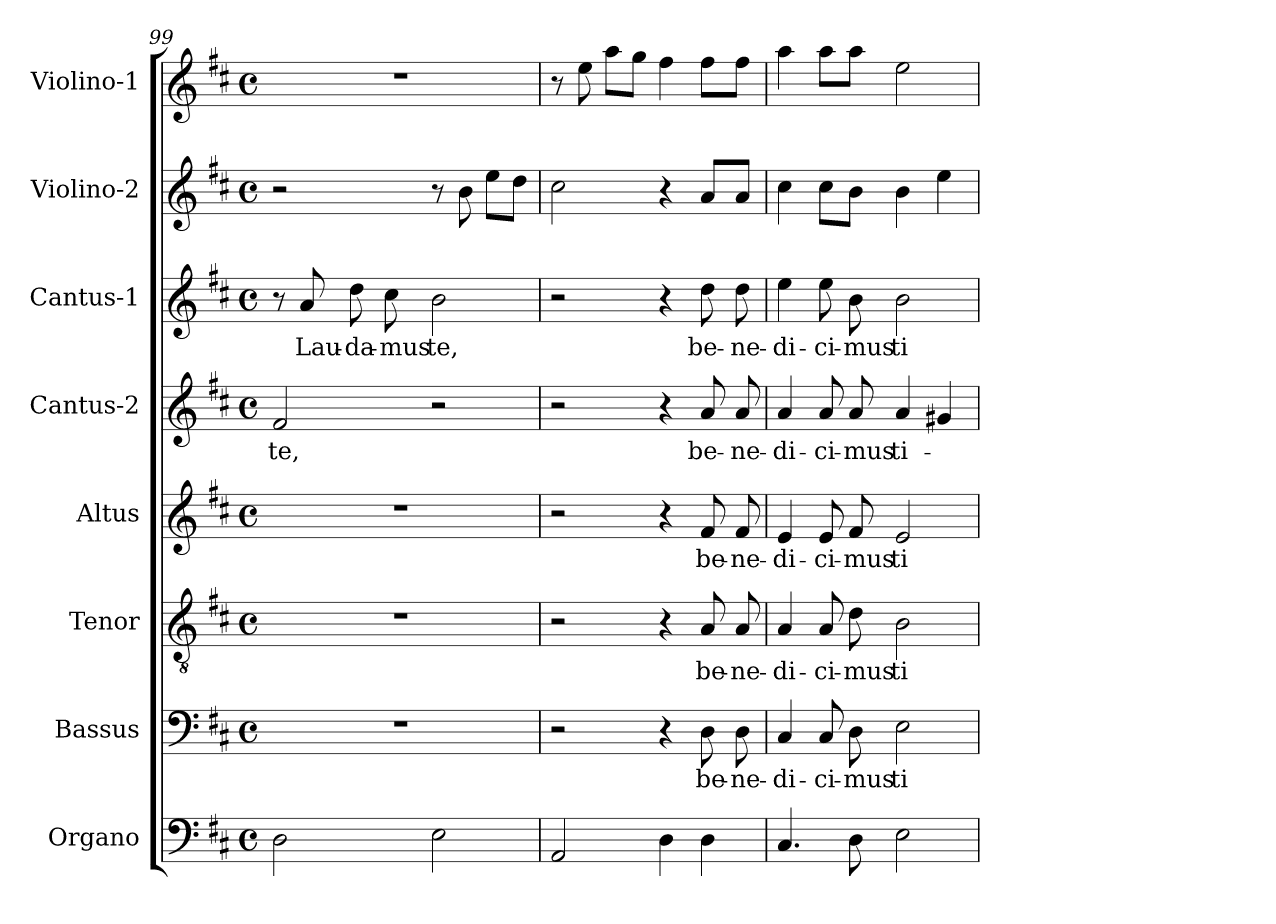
**kern	**kern	**text	**kern	**text	**kern	**text	**kern	**text	**kern	**text	**kern	**kern
*part8	*part7	*part7	*part6	*part6	*part5	*part5	*part4	*part4	*part3	*part3	*part2	*part1
*staff8	*staff7	*staff7	*staff6	*staff6	*staff5	*staff5	*staff4	*staff4	*staff3	*staff3	*staff2	*staff1
*I"Organo	*I"Bassus	*	*I"Tenor	*	*I"Altus	*	*I"Cantus-2	*	*I"Cantus-1	*	*I"Violino-2	*I"Violino-1
*I'Og	*I'B	*	*I'T	*	*I'A	*	*I'C2	*	*I'C1	*	*I'V2	*I'V1
!!LO:PB:g=z
*clefF4	*clefF4	*	*clefGv2	*	*clefG2	*	*clefG2	*	*clefG2	*	*clefG2	*clefG2
*k[f#c#]	*k[f#c#]	*	*k[f#c#]	*	*k[f#c#]	*	*k[f#c#]	*	*k[f#c#]	*	*k[f#c#]	*k[f#c#]
*D:	*D:	*	*D:	*	*D:	*	*D:	*	*D:	*	*D:	*D:
*M4/4	*M4/4	*	*M4/4	*	*M4/4	*	*M4/4	*	*M4/4	*	*M4/4	*M4/4
*met(c)	*met(c)	*	*met(c)	*	*met(c)	*	*met(c)	*	*met(c)	*	*met(c)	*met(c)
=99	=99	=99	=99	=99	=99	=99	=99	=99	=99	=99	=99	=99
!	!	!	!	!	!	!	!	!LO:LY:b	!	!	!	!
2D\	1r	.	1r	.	1r	.	2f#/	te,	8r	.	2r	1r
!	!	!	!	!	!	!	!	!	!	!LO:LY:b	!	!
.	.	.	.	.	.	.	.	.	8a/	Lau-	.	.
!	!	!	!	!	!	!	!	!	!	!LO:LY:b	!	!
.	.	.	.	.	.	.	.	.	8dd\	-da-	.	.
!	!	!	!	!	!	!	!	!	!	!LO:LY:b	!	!
.	.	.	.	.	.	.	.	.	8cc#\	-mus	.	.
!	!	!	!	!	!	!	!	!	!	!LO:LY:b	!	!
2E\	.	.	.	.	.	.	2r	.	2b\	te,	8r	.
.	.	.	.	.	.	.	.	.	.	.	8b\	.
.	.	.	.	.	.	.	.	.	.	.	8ee\L	.
.	.	.	.	.	.	.	.	.	.	.	8dd\J	.
=100	=100	=100	=100	=100	=100	=100	=100	=100	=100	=100	=100	=100
2AA/	2r	.	2r	.	2r	.	2r	.	2r	.	2cc#\	8r
.	.	.	.	.	.	.	.	.	.	.	.	8ee\
.	.	.	.	.	.	.	.	.	.	.	.	8aa\L
.	.	.	.	.	.	.	.	.	.	.	.	8gg\J
4D\	4r	.	4r	.	4r	.	4r	.	4r	.	4r	4ff#\
!	!	!LO:LY:b	!	!	!	!	!	!	!	!	!	!
!	!	!	!	!LO:LY:b	!	!	!	!	!	!	!	!
!	!	!	!	!	!	!LO:LY:b	!	!	!	!	!	!
!	!	!	!	!	!	!	!	!LO:LY:b	!	!	!	!
!	!	!	!	!	!	!	!	!	!	!LO:LY:b	!	!
4D\	8D\	be-	8A/	be-	8f#/	be-	8a/	be-	8dd\	be-	8a/L	8ff#\L
!	!	!LO:LY:b	!	!	!	!	!	!	!	!	!	!
!	!	!	!	!LO:LY:b	!	!	!	!	!	!	!	!
!	!	!	!	!	!	!LO:LY:b	!	!	!	!	!	!
!	!	!	!	!	!	!	!	!LO:LY:b	!	!	!	!
!	!	!	!	!	!	!	!	!	!	!LO:LY:b	!	!
.	8D\	-ne-	8A/	-ne-	8f#/	-ne-	8a/	-ne-	8dd\	-ne-	8a/J	8ff#\J
=101	=101	=101	=101	=101	=101	=101	=101	=101	=101	=101	=101	=101
!	!	!LO:LY:b	!	!	!	!	!	!	!	!	!	!
!	!	!	!	!LO:LY:b	!	!	!	!	!	!	!	!
!	!	!	!	!	!	!LO:LY:b	!	!	!	!	!	!
!	!	!	!	!	!	!	!	!LO:LY:b	!	!	!	!
!	!	!	!	!	!	!	!	!	!	!LO:LY:b	!	!
4.C#/	4C#/	-di-	4A/	-di-	4e/	-di-	4a/	-di-	4ee\	-di-	4cc#\	4aa\
!	!	!LO:LY:b	!	!	!	!	!	!	!	!	!	!
!	!	!	!	!LO:LY:b	!	!	!	!	!	!	!	!
!	!	!	!	!	!	!LO:LY:b	!	!	!	!	!	!
!	!	!	!	!	!	!	!	!LO:LY:b	!	!	!	!
!	!	!	!	!	!	!	!	!	!	!LO:LY:b	!	!
.	8C#/	-ci-	8A/	-ci-	8e/	-ci-	8a/	-ci-	8ee\	-ci-	8cc#\L	8aa\L
!	!	!LO:LY:b	!	!	!	!	!	!	!	!	!	!
!	!	!	!	!LO:LY:b	!	!	!	!	!	!	!	!
!	!	!	!	!	!	!LO:LY:b	!	!	!	!	!	!
!	!	!	!	!	!	!	!	!LO:LY:b	!	!	!	!
!	!	!	!	!	!	!	!	!	!	!LO:LY:b	!	!
8D\	8D\	-mus	8d\	-mus	8f#/	-mus	8a/	-mus	8b\	-mus	8b\J	8aa\J
!	!	!LO:LY:b	!	!	!	!	!	!	!	!	!	!
!	!	!	!	!LO:LY:b	!	!	!	!	!	!	!	!
!	!	!	!	!	!	!LO:LY:b	!	!	!	!	!	!
!	!	!	!	!	!	!	!	!LO:LY:b	!	!	!	!
!	!	!	!	!	!	!	!	!	!	!LO:LY:b	!	!
2E\	2E\	ti-	2B\	ti-	2e/	ti-	4a/	ti-	2b\	ti-	4b\	2ee\
.	.	.	.	.	.	.	4g#X/	.	.	.	4ee\	.
=	=	=	=	=	=	=	=	=	=	=	=	=
*-	*-	*-	*-	*-	*-	*-	*-	*-	*-	*-	*-	*-
